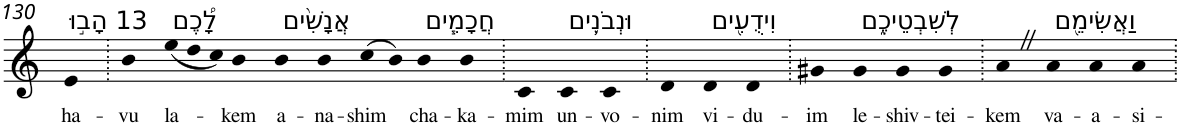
**kern	**text
*part1	*part1
*staff1	*staff1
*I"Piano	*
*I'Pno	*
!!LO:PB:g=z
*clefG2	*
*k[]	*
=130	=130
!LO:TX:a:t=13 הָב֣וּ	!
!	!LO:LY:b
4e	ha-
=131.	=131.
!	!LO:LY:b
4b	-vu
!LO:TX:a:t=לָ֠כֶם	!
!	!LO:LY:b
(<12ee	la-
12dd	.
12cc)	.
!	!LO:LY:b
4b	-kem
!LO:TX:a:t=אֲנָשִׁ֨ים	!
!	!LO:LY:b
4b	a-
!	!LO:LY:b
4b	-na-
!	!LO:LY:b
(8cc	-shim
8b)	.
!LO:TX:a:t=חֲכָמִ֧ים	!
!	!LO:LY:b
4b	cha-
!	!LO:LY:b
4b	-ka-
=132.	=132.
!	!LO:LY:b
4c	-mim
!LO:TX:a:t=וּנְבֹנִ֛ים	!
!	!LO:LY:b
4c	un-
!	!LO:LY:b
4c	-vo-
=133.	=133.
!	!LO:LY:b
4d	-nim
!LO:TX:a:t=וִידֻעִ֖ים	!
!	!LO:LY:b
4d	vi-
!	!LO:LY:b
4d	-du-
=134.	=134.
!	!LO:LY:b
4g#X	-im
!LO:TX:a:t=לְשִׁבְטֵיכֶ֑ם	!
!	!LO:LY:b
4g#	le-
!	!LO:LY:b
4g#	-shiv-
!	!LO:LY:b
4g#	-tei-
=135.	=135.
!	!LO:LY:b
4aZ	-kem
!LO:TX:a:t=וַאֲשִׂימֵ֖ם	!
!	!LO:LY:b
4a	va-
!	!LO:LY:b
4a	-a-
!	!LO:LY:b
4a	-si-
=.	=.
*-	*-
